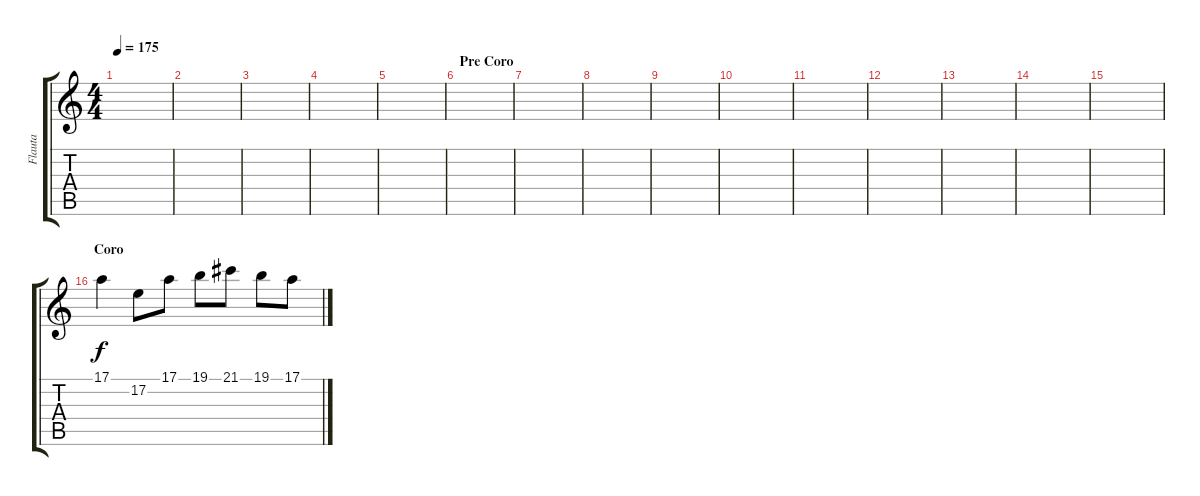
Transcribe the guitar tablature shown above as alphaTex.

\track ("Flauta" "Flauta") {instrument flute}
\staff {score tabs}
\tuning (E4 B3 G3 D3 A2 E2) {hide}
\ts (4 4)
\tempo 175
\clef g2
\ks c
|
|
|
|
|
\section ("" "Pre Coro")
|
|
|
|
|
|
|
|
|
|
\section ("" "Coro")
17.1.4{volume 12} 17.2.8 17.1.8 19.1.8 21.1.8 19.1.8 17.1.8
